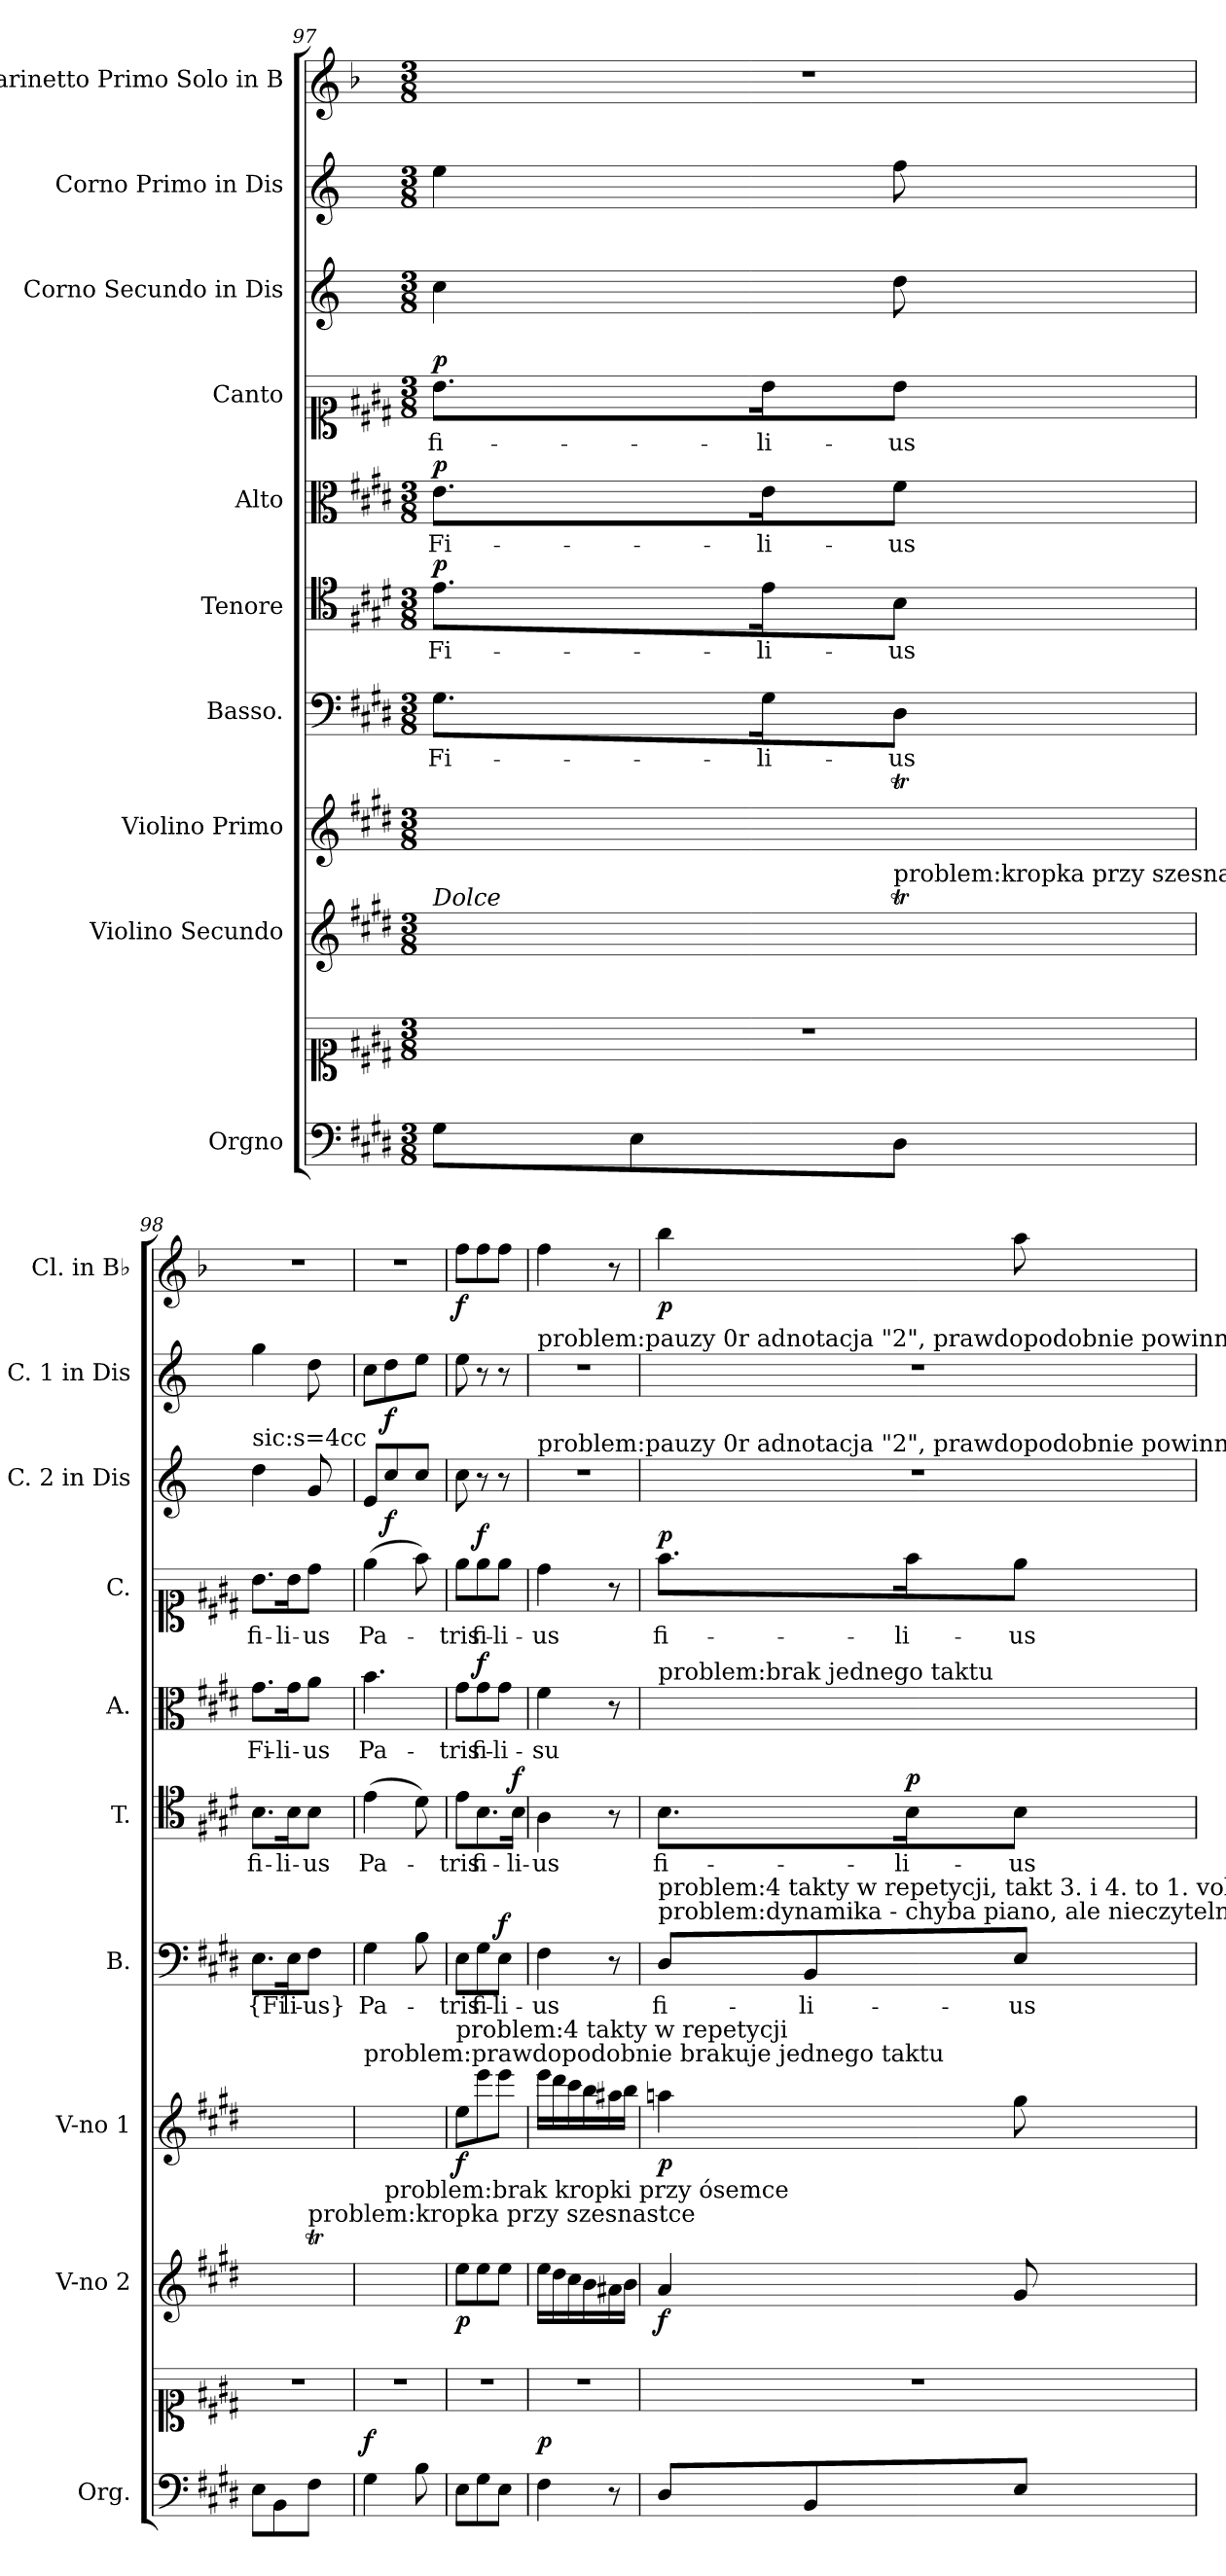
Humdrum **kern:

**kern	**kern	**dynam	**kern	**dynam	**kern	**dynam	**kern	**text	**dynam	**kern	**text	**dynam	**kern	**text	**dynam	**kern	**text	**dynam	**kern	**dynam	**kern	**dynam	**kern	**dynam
*part10	*part10	*part10	*part9	*part9	*part8	*part8	*part7	*part7	*part7	*part6	*part6	*part6	*part5	*part5	*part5	*part4	*part4	*part4	*part3	*part3	*part2	*part2	*part1	*part1
*staff11	*staff10	*staff10/11	*staff9	*staff9	*staff8	*staff8	*staff7	*staff7	*staff7	*staff6	*staff6	*staff6	*staff5	*staff5	*staff5	*staff4	*staff4	*staff4	*staff3	*staff3	*staff2	*staff2	*staff1	*staff1
*I"Orgno	*	*	*I"Violino Secundo	*	*I"Violino Primo	*	*I"Basso.	*	*	*I"Tenore	*	*	*I"Alto	*	*	*I"Canto	*	*	*I"Corno Secundo in Dis	*	*I"Corno Primo in Dis	*	*I"Clarinetto Primo Solo in B	*
*I'Org.	*	*	*I'V-no 2	*	*I'V-no 1	*	*I'B.	*	*	*I'T.	*	*	*I'A.	*	*	*I'C.	*	*	*I'C. 2 in Dis	*	*I'C. 1 in Dis	*	*I'Cl. in B♭	*
*clefF4	*clefC1	*	*clefG2	*	*clefG2	*	*clefF4	*	*	*clefC4	*	*	*clefC3	*	*	*clefC1	*	*	*clefG2	*	*clefG2	*	*clefG2	*
*	*	*	*	*	*	*	*	*	*	*	*	*	*	*	*	*	*	*	*ITrd5c8	*	*ITrd5c8	*	*ITrd1c1	*
*k[f#c#g#d#]	*k[f#c#g#d#]	*	*k[f#c#g#d#]	*	*k[f#c#g#d#]	*	*k[f#c#g#d#]	*	*	*k[f#c#g#d#]	*	*	*k[f#c#g#d#]	*	*	*k[f#c#g#d#]	*	*	*k[f#c#g#d#]	*	*k[f#c#g#d#]	*	*k[f#c#g#d#]	*
*M3/8	*M3/8	*	*M3/8	*	*M3/8	*	*M3/8	*	*	*M3/8	*	*	*M3/8	*	*	*M3/8	*	*	*M3/8	*	*M3/8	*	*M3/8	*
=97	=97	=97	=97	=97	=97	=97	=97	=97	=97	=97	=97	=97	=97	=97	=97	=97	=97	=97	=97	=97	=97	=97	=97	=97
!	!	!	!LO:TX:a:i:t=Dolce	!	!	!	!	!	!	!	!	!	!	!	!	!	!	!	!	!	!	!	!	!
!	!	!	!	!	!	!	!	!	!	!	!	!LO:DY:a	!	!	!LO:DY:a	!	!	!LO:DY:a	!	!	!	!	!	!
8G#L	4.r	.	4eeyy	.	4gg#yy	.	8.G#L	Fi-	.	8.eL	Fi-	p	8.eL	Fi-	p	8.bL	fi-	p	4e	.	4g#	.	4.r	.
8E	.	.	.	.	.	.	.	.	.	.	.	.	.	.	.	.	.	.	.	.	.	.	.	.
.	.	.	.	.	.	.	16G#K	-li-	.	16eK	-li-	.	16eK	-li-	.	16bK	-li-	.	.	.	.	.	.	.
!	!	!	!LO:TX:a:t=problem&colon;kropka przy szesnastce	!	!	!	!	!	!	!	!	!	!	!	!	!	!	!	!	!	!	!	!	!
8D#J	.	.	16ff#TLLyy	.	16aaTLLyy	.	8D#J	-us	.	8BJ	-us	.	8f#J	-us	.	8bJ	-us	.	8f#	.	8a	.	.	.
.	.	.	32eeLyy	.	32gg#Lyy	.	.	.	.	.	.	.	.	.	.	.	.	.	.	.	.	.	.	.
.	.	.	32ff#JJJyy	.	32aaJJJyy	.	.	.	.	.	.	.	.	.	.	.	.	.	.	.	.	.	.	.
=98	=98	=98	=98	=98	=98	=98	=98	=98	=98	=98	=98	=98	=98	=98	=98	=98	=98	=98	=98	=98	=98	=98	=98	=98
!	!	!	!	!	!	!	!	!	!	!	!	!	!	!	!	!	!	!	!LO:TX:a:t=sic&colon;s=4cc	!	!	!	!	!
8EL	4.r	.	4gg#yy	.	8.bbLyy	.	8.EL	{Fi-	.	8.BL	fi-	.	8.g#L	Fi-	.	8.bL	fi-	.	4f#	.	4b	.	4.r	.
8BB	.	.	.	.	.	.	.	.	.	.	.	.	.	.	.	.	.	.	.	.	.	.	.	.
.	.	.	.	.	16aaLyy	.	16EK	-li-	.	16BK	-li-	.	16g#K	-li-	.	16bK	-li-	.	.	.	.	.	.	.
!	!	!	!LO:TX:a:t=problem&colon;kropka przy szesnastce	!	!	!	!	!	!	!	!	!	!	!	!	!	!	!	!	!	!	!	!	!
8F#J	.	.	16aaTLLyy	.	16ff#yy	.	8F#J	-us}	.	8BJ	-us	.	8aJ	-us	.	8dd#J	-us	.	8B	.	8f#	.	.	.
.	.	.	32gg#Lyy	.	16dd#JJyy	.	.	.	.	.	.	.	.	.	.	.	.	.	.	.	.	.	.	.
.	.	.	32aaJJJyy	.	.	.	.	.	.	.	.	.	.	.	.	.	.	.	.	.	.	.	.	.
=99	=99	=99	=99	=99	=99	=99	=99	=99	=99	=99	=99	=99	=99	=99	=99	=99	=99	=99	=99	=99	=99	=99	=99	=99
!	!	!	!	!	!LO:TX:a:t=problem&colon;prawdopodobnie brakuje jednego taktu	!	!	!	!	!	!	!	!	!	!	!	!	!	!	!	!	!	!	!
4G#	4.r	f	8bbLyy	.	4.ryy	.	4G#	Pa-	.	(4e	Pa-	.	4.b	Pa-	.	(4ee	Pa-	.	8G#L	.	8eL	.	4.r	.
!	!	!	!LO:TX:a:t=problem&colon;brak kropki przy ósemce	!	!	!	!	!	!	!	!	!	!	!	!	!	!	!	!	!	!	!	!	!
.	.	.	16r	.	.	.	.	.	.	.	.	.	.	.	.	.	.	.	8e	f	8f#	f	.	.
.	.	.	16aaLyy	.	.	.	.	.	.	.	.	.	.	.	.	.	.	.	.	.	.	.	.	.
8B	.	.	16ff#yy	.	.	.	8B	.	.	8d#)	.	.	.	.	.	8ff#)	.	.	8eJ	.	8g#J	.	.	.
.	.	.	16dd#JJyy	.	.	.	.	.	.	.	.	.	.	.	.	.	.	.	.	.	.	.	.	.
=100	=100	=100	=100	=100	=100	=100	=100	=100	=100	=100	=100	=100	=100	=100	=100	=100	=100	=100	=100	=100	=100	=100	=100	=100
!	!	!	!	!	!LO:TX:a:t=problem&colon;4 takty w repetycji	!	!	!	!	!	!	!	!	!	!	!	!	!	!	!	!	!	!	!
8EL	4.r	.	8eeL	p	8eeL	f	8EL	-tris	.	8eL	-tris	.	8g#L	-tris	.	8eeL	-tris	.	8e	.	8g#	.	8eeL	f
!	!	!	!	!	!	!	!	!	!	!	!	!	!	!	!LO:DY:a	!	!	!LO:DY:a	!	!	!	!	!	!
8G#	.	.	8ee	.	8eee	.	8G#	fi-	.	8.B	fi-	.	8g#	fi-	f	8ee	fi-	f	8r	.	8r	.	8ee	.
!	!	!	!	!	!	!	!	!	!LO:DY:a	!	!	!	!	!	!	!	!	!	!	!	!	!	!	!
8EJ	.	.	8eeJ	.	8eeeJ	.	8EJ	-li-	f	.	.	.	8g#J	-li-	.	8eeJ	-li-	.	8r	.	8r	.	8eeJ	.
!	!	!	!	!	!	!	!	!	!	!	!	!LO:DY:a	!	!	!	!	!	!	!	!	!	!	!	!
.	.	.	.	.	.	.	.	.	.	16BJk	-li-	f	.	.	.	.	.	.	.	.	.	.	.	.
=101	=101	=101	=101	=101	=101	=101	=101	=101	=101	=101	=101	=101	=101	=101	=101	=101	=101	=101	=101	=101	=101	=101	=101	=101
!	!	!	!	!	!	!	!	!	!	!	!	!	!	!	!	!	!	!	!	!	!LO:TX:a:t=problem&colon;pauzy 0r adnotacja "2", prawdopodobnie powinny być 3 takty pauzy	!	!	!
!	!	!	!	!	!	!	!	!	!	!	!	!	!	!	!	!	!	!	!LO:TX:a:t=problem&colon;pauzy 0r adnotacja "2", prawdopodobnie powinny być 3 takty pauzy	!	!	!	!	!
4F#	4.r	p	16eeLL	.	16eeeLL	.	4F#	-us	.	4A	-us	.	4f#	-su	.	4dd#	-us	.	4.r	.	4.r	.	4ee	.
.	.	.	16dd#	.	16ddd#	.	.	.	.	.	.	.	.	.	.	.	.	.	.	.	.	.	.	.
.	.	.	16cc#	.	16ccc#	.	.	.	.	.	.	.	.	.	.	.	.	.	.	.	.	.	.	.
.	.	.	16b	.	16bb	.	.	.	.	.	.	.	.	.	.	.	.	.	.	.	.	.	.	.
8r	.	.	16a#X	.	16aa#X	.	8r	.	.	8r	.	.	8r	.	.	8r	.	.	.	.	.	.	8r	.
.	.	.	16bJJ	.	16bbJJ	.	.	.	.	.	.	.	.	.	.	.	.	.	.	.	.	.	.	.
=102	=102	=102	=102	=102	=102	=102	=102	=102	=102	=102	=102	=102	=102	=102	=102	=102	=102	=102	=102	=102	=102	=102	=102	=102
!	!	!	!	!	!	!	!	!	!	!	!	!	!LO:TX:a:t=problem&colon;brak jednego taktu	!	!	!	!	!	!	!	!	!	!	!
!	!	!	!	!	!	!	!LO:TX:a:t=problem&colon;dynamika - chyba piano, ale nieczytelne	!	!	!	!	!	!	!	!	!	!	!	!	!	!	!	!	!
!	!	!	!	!	!	!	!LO:TX:a:t=problem&colon;4 takty w repetycji, takt 3. i 4. to 1. volta (oznaczenie 1mo)	!	!	!	!	!	!	!	!	!	!	!	!	!	!	!	!	!
!	!	!	!	!	!	!	!	!	!	!	!	!	!	!	!	!	!	!LO:DY:a	!	!	!	!	!	!
8D#L	4.r	.	4a	f	4aan	p	8D#L	fi-	.	8.BL	fi-	.	4.ryy	.	.	8.ff#L	fi-	p	4.r	.	4.r	.	4aa	p
8BB	.	.	.	.	.	.	8BB	-li-	.	.	.	.	.	.	.	.	.	.	.	.	.	.	.	.
!	!	!	!	!	!	!	!	!	!	!	!	!LO:DY:a	!	!	!	!	!	!	!	!	!	!	!	!
.	.	.	.	.	.	.	.	.	.	16BK	-li-	p	.	.	.	16ff#K	-li-	.	.	.	.	.	.	.
8EJ	.	.	8g#	.	8gg#	.	8EJ	-us	.	8BJ	-us	.	.	.	.	8eeJ	-us	.	.	.	.	.	8gg#	.
=	=	=	=	=	=	=	=	=	=	=	=	=	=	=	=	=	=	=	=	=	=	=	=	=
*-	*-	*-	*-	*-	*-	*-	*-	*-	*-	*-	*-	*-	*-	*-	*-	*-	*-	*-	*-	*-	*-	*-	*-	*-
